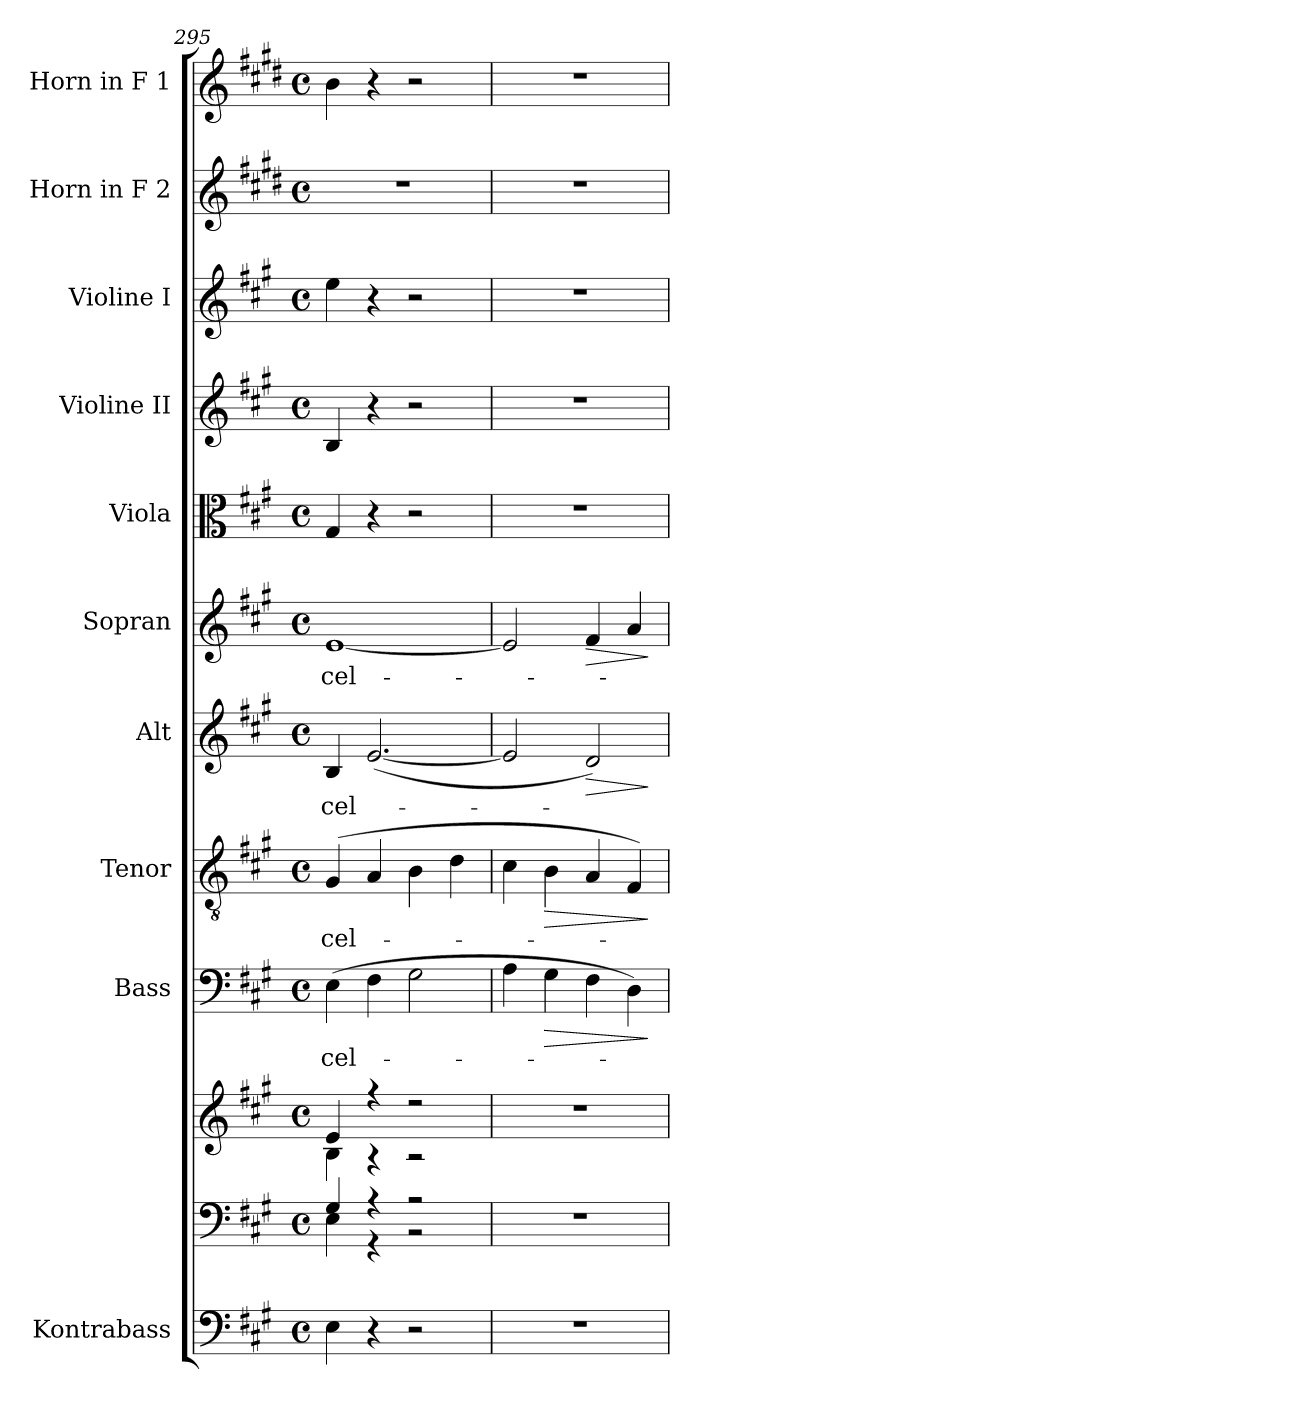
**kern	**kern	**kern	**kern	**text	**dynam	**kern	**text	**dynam	**kern	**text	**dynam	**kern	**text	**dynam	**kern	**kern	**kern	**kern	**kern
*part11	*part10	*part10	*part9	*part9	*part9	*part8	*part8	*part8	*part7	*part7	*part7	*part6	*part6	*part6	*part5	*part4	*part3	*part2	*part1
*staff12	*staff11	*staff10	*staff9	*staff9	*staff9	*staff8	*staff8	*staff8	*staff7	*staff7	*staff7	*staff6	*staff6	*staff6	*staff5	*staff4	*staff3	*staff2	*staff1
*I"Kontrabass	*	*	*I"Bass	*	*	*I"Tenor	*	*	*I"Alt	*	*	*I"Sopran	*	*	*I"Viola	*I"Violine II	*I"Violine I	*I"Horn in F 2	*I"Horn in F 1
*I'Kb.	*	*	*I'B.	*	*	*I'T.	*	*	*I'A.	*	*	*I'S.	*	*	*I'Vla.	*I'Vl. II	*I'Vl. I	*	*
*clefF4	*clefF4	*clefG2	*clefF4	*	*	*clefGv2	*	*	*clefG2	*	*	*clefG2	*	*	*clefC3	*clefG2	*clefG2	*clefG2	*clefG2
*ITrd7c12	*	*	*	*	*	*	*	*	*	*	*	*	*	*	*	*	*	*ITrd4c7	*ITrd4c7
*k[f#c#g#]	*k[f#c#g#]	*k[f#c#g#]	*k[f#c#g#]	*	*	*k[f#c#g#]	*	*	*k[f#c#g#]	*	*	*k[f#c#g#]	*	*	*k[f#c#g#]	*k[f#c#g#]	*k[f#c#g#]	*k[f#c#g#]	*k[f#c#g#]
*A:	*A:	*A:	*A:	*	*	*A:	*	*	*A:	*	*	*A:	*	*	*A:	*A:	*A:	*A:	*A:
*M4/4	*M4/4	*M4/4	*M4/4	*	*	*M4/4	*	*	*M4/4	*	*	*M4/4	*	*	*M4/4	*M4/4	*M4/4	*M4/4	*M4/4
*met(c)	*met(c)	*met(c)	*met(c)	*	*	*met(c)	*	*	*met(c)	*	*	*met(c)	*	*	*met(c)	*met(c)	*met(c)	*met(c)	*met(c)
=295	=295	=295	=295	=295	=295	=295	=295	=295	=295	=295	=295	=295	=295	=295	=295	=295	=295	=295	=295
*	*^	*^	*	*	*	*	*	*	*	*	*	*	*	*	*	*	*	*	*
!	!	!	!	!	!	!LO:LY:b	!	!	!LO:LY:b	!	!	!LO:LY:b	!	!	!LO:LY:b	!	!	!	!	!	!
4EE\	4G#/	4E\	4e/	4B\	(>4E\	-cel-	.	(4G#/	-cel-	.	4B/	-cel-	.	[1e	-cel-	.	4G#/	4B/	4ee\	1r	4e\
4r	4r	4r	4r	4r	4F#\	.	.	4A/	.	.	(<[2.e/	.	.	.	.	.	4r	4r	4r	.	4r
2r	2r	2r	2r	2r	2G#\	.	.	4B\	.	.	.	.	.	.	.	.	2r	2r	2r	.	2r
.	.	.	.	.	.	.	.	4d\	.	.	.	.	.	.	.	.	.	.	.	.	.
*	*v	*v	*	*	*	*	*	*	*	*	*	*	*	*	*	*	*	*	*	*	*
*	*	*v	*v	*	*	*	*	*	*	*	*	*	*	*	*	*	*	*	*	*
=296	=296	=296	=296	=296	=296	=296	=296	=296	=296	=296	=296	=296	=296	=296	=296	=296	=296	=296	=296
1r	1r	1r	4A\	.	.	4c#\	.	.	2e/]	.	.	2e/]	.	.	1r	1r	1r	1r	1r
!	!	!	!	!	!LO:HP:b	!	!	!LO:HP:b	!	!	!	!	!	!	!	!	!	!	!
.	.	.	4G#\	.	>	4B\	.	>	.	.	.	.	.	.	.	.	.	.	.
!	!	!	!	!	!	!	!	!	!	!	!LO:HP:b	!	!	!LO:HP:b	!	!	!	!	!
.	.	.	4F#\	.	.	4A/	.	.	2d/)	.	>	4f#/	.	>	.	.	.	.	.
.	.	.	4D\)	.	.	4F#/)	.	.	.	.	.	4a/	.	.	.	.	.	.	.
.	.	.	.	.	]	.	.	]	.	.	]	.	.	]	.	.	.	.	.
=	=	=	=	=	=	=	=	=	=	=	=	=	=	=	=	=	=	=	=
*-	*-	*-	*-	*-	*-	*-	*-	*-	*-	*-	*-	*-	*-	*-	*-	*-	*-	*-	*-
